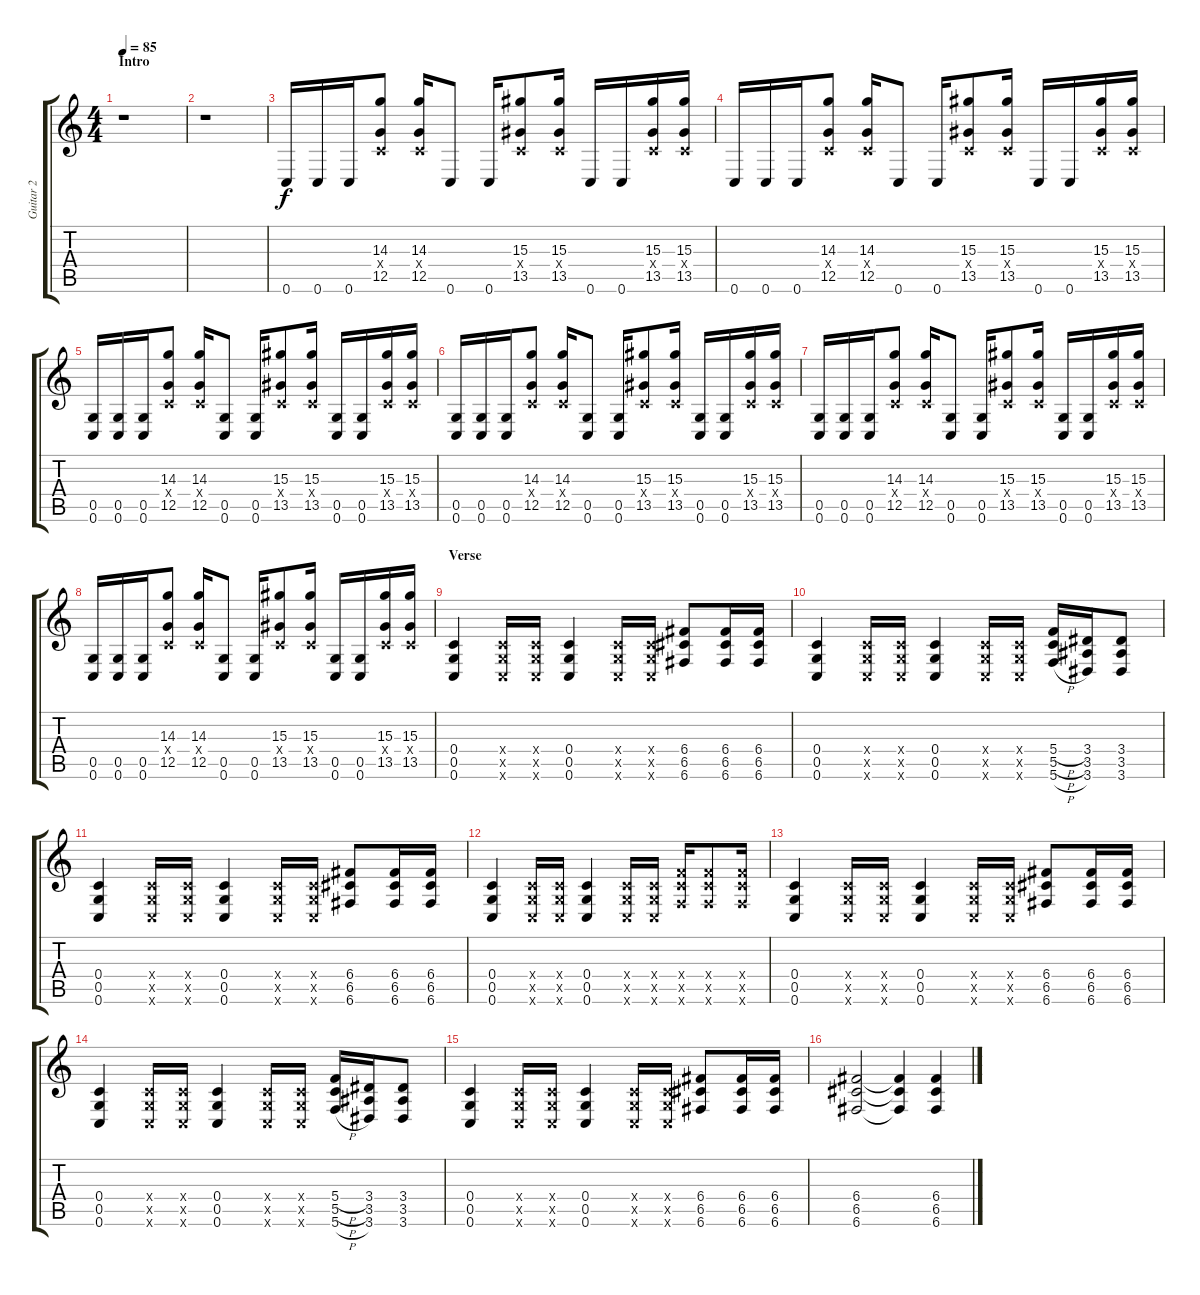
\track ("Guitar 2" "Guitar 2") {instrument distortionguitar}
\staff {score tabs}
\tuning (D4 A3 F3 C3 G2 C2) {hide}
\ts (4 4)
\section ("" "Intro")
\tempo 85
\clef g2
\ks c
r.1{dy f instrument distortionguitar} |
r.1 |
0.6.16 0.6.16 0.6.16 (14.3 0.4{x} 12.5).8 (14.3 0.4{x} 12.5).16 0.6.8 0.6.16 (15.3 0.4{x} 13.5).8 (15.3 0.4{x} 13.5).16 0.6.16 0.6.16 (15.3 0.4{x} 13.5).16 (15.3 0.4{x} 13.5).16 |
0.6.16 0.6.16 0.6.16 (14.3 0.4{x} 12.5).8 (14.3 0.4{x} 12.5).16 0.6.8 0.6.16 (15.3 0.4{x} 13.5).8 (15.3 0.4{x} 13.5).16 0.6.16 0.6.16 (15.3 0.4{x} 13.5).16 (15.3 0.4{x} 13.5).16 |
(0.5 0.6).16 (0.5 0.6).16 (0.5 0.6).16 (14.3 0.4{x} 12.5).8 (14.3 0.4{x} 12.5).16 (0.5 0.6).8 (0.5 0.6).16 (15.3 0.4{x} 13.5).8 (15.3 0.4{x} 13.5).16 (0.5 0.6).16 (0.5 0.6).16 (15.3 0.4{x} 13.5).16 (15.3 0.4{x} 13.5).16 |
(0.5 0.6).16 (0.5 0.6).16 (0.5 0.6).16 (14.3 0.4{x} 12.5).8 (14.3 0.4{x} 12.5).16 (0.5 0.6).8 (0.5 0.6).16 (15.3 0.4{x} 13.5).8 (15.3 0.4{x} 13.5).16 (0.5 0.6).16 (0.5 0.6).16 (15.3 0.4{x} 13.5).16 (15.3 0.4{x} 13.5).16 |
(0.5 0.6).16 (0.5 0.6).16 (0.5 0.6).16 (14.3 0.4{x} 12.5).8 (14.3 0.4{x} 12.5).16 (0.5 0.6).8 (0.5 0.6).16 (15.3 0.4{x} 13.5).8 (15.3 0.4{x} 13.5).16 (0.5 0.6).16 (0.5 0.6).16 (15.3 0.4{x} 13.5).16 (15.3 0.4{x} 13.5).16 |
(0.5 0.6).16 (0.5 0.6).16 (0.5 0.6).16 (14.3 0.4{x} 12.5).8 (14.3 0.4{x} 12.5).16 (0.5 0.6).8 (0.5 0.6).16 (15.3 0.4{x} 13.5).8 (15.3 0.4{x} 13.5).16 (0.5 0.6).16 (0.5 0.6).16 (15.3 0.4{x} 13.5).16 (15.3 0.4{x} 13.5).16 |
\section ("" "Verse")
(0.4 0.5 0.6).4 (0.4{x} 0.5{x} 0.6{x}).16 (0.4{x} 0.5{x} 0.6{x}).16 (0.4 0.5 0.6).4 (0.4{x} 0.5{x} 0.6{x}).16 (0.4{x} 0.5{x} 0.6{x}).16 (6.4 6.5 6.6).8 (6.4 6.5 6.6).16 (6.4 6.5 6.6).16 |
(0.4 0.5 0.6).4 (0.4{x} 0.5{x} 0.6{x}).16 (0.4{x} 0.5{x} 0.6{x}).16 (0.4 0.5 0.6).4 (0.4{x} 0.5{x} 0.6{x}).16 (0.4{x} 0.5{x} 0.6{x}).16 (5.4{h} 5.5{h} 5.6{h}).16 (3.4 3.5 3.6).16 (3.4 3.5 3.6).8 |
(0.4 0.5 0.6).4 (0.4{x} 0.5{x} 0.6{x}).16 (0.4{x} 0.5{x} 0.6{x}).16 (0.4 0.5 0.6).4 (0.4{x} 0.5{x} 0.6{x}).16 (0.4{x} 0.5{x} 0.6{x}).16 (6.4 6.5 6.6).8 (6.4 6.5 6.6).16 (6.4 6.5 6.6).16 |
(0.4 0.5 0.6).4 (0.4{x} 0.5{x} 0.6{x}).16 (0.4{x} 0.5{x} 0.6{x}).16 (0.4 0.5 0.6).4 (0.4{x} 0.5{x} 0.6{x}).16 (0.4{x} 0.5{x} 0.6{x}).16 (5.4{x} 5.5{x} 5.6{x}).16 (5.4{x} 5.5{x} 5.6{x}).8 (5.4{x} 5.5{x} 5.6{x}).16 |
(0.4 0.5 0.6).4 (0.4{x} 0.5{x} 0.6{x}).16 (0.4{x} 0.5{x} 0.6{x}).16 (0.4 0.5 0.6).4 (0.4{x} 0.5{x} 0.6{x}).16 (0.4{x} 0.5{x} 0.6{x}).16 (6.4 6.5 6.6).8 (6.4 6.5 6.6).16 (6.4 6.5 6.6).16 |
(0.4 0.5 0.6).4 (0.4{x} 0.5{x} 0.6{x}).16 (0.4{x} 0.5{x} 0.6{x}).16 (0.4 0.5 0.6).4 (0.4{x} 0.5{x} 0.6{x}).16 (0.4{x} 0.5{x} 0.6{x}).16 (5.4{h} 5.5{h} 5.6{h}).16 (3.4 3.5 3.6).16 (3.4 3.5 3.6).8 |
(0.4 0.5 0.6).4 (0.4{x} 0.5{x} 0.6{x}).16 (0.4{x} 0.5{x} 0.6{x}).16 (0.4 0.5 0.6).4 (0.4{x} 0.5{x} 0.6{x}).16 (0.4{x} 0.5{x} 0.6{x}).16 (6.4 6.5 6.6).8 (6.4 6.5 6.6).16 (6.4 6.5 6.6).16 |
(6.4 6.5 6.6).2 (6.4{t} 6.5{t} 6.6{t}).4 (6.4 6.5{ss} 6.6{ss}).4
